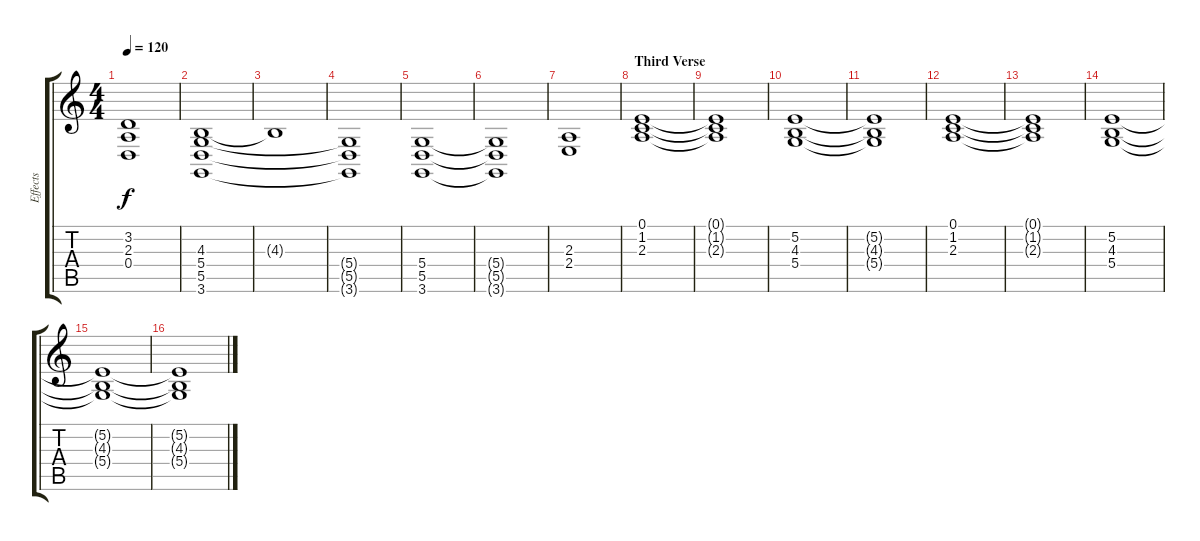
\track ("Effects" "Effects") {instrument seashore}
\staff {score tabs}
\tuning (E4 B3 G3 D3 A2 E2) {hide}
\ts (4 4)
\tempo 120
\clef g2
\ks c
(3.2{t} 2.3{t} 0.4{t}).1{dy f} |
(4.3 5.4 5.5 3.6).1 |
4.3{t}.1 |
(5.4{t} 5.5{t} 3.6{t}).1 |
(5.4 5.5 3.6).1 |
(5.4{t} 5.5{t} 3.6{t}).1 |
(2.3 2.4).1 |
\section ("" "Third Verse")
(0.1 1.2 2.3).1 |
(0.1{t} 1.2{t} 2.3{t}).1 |
(5.2 4.3 5.4).1 |
(5.2{t} 4.3{t} 5.4{t}).1 |
(0.1 1.2 2.3).1 |
(0.1{t} 1.2{t} 2.3{t}).1 |
(5.2 4.3 5.4).1 |
(5.2{t} 4.3{t} 5.4{t}).1 |
(5.2{t} 4.3{t} 5.4{t}).1
